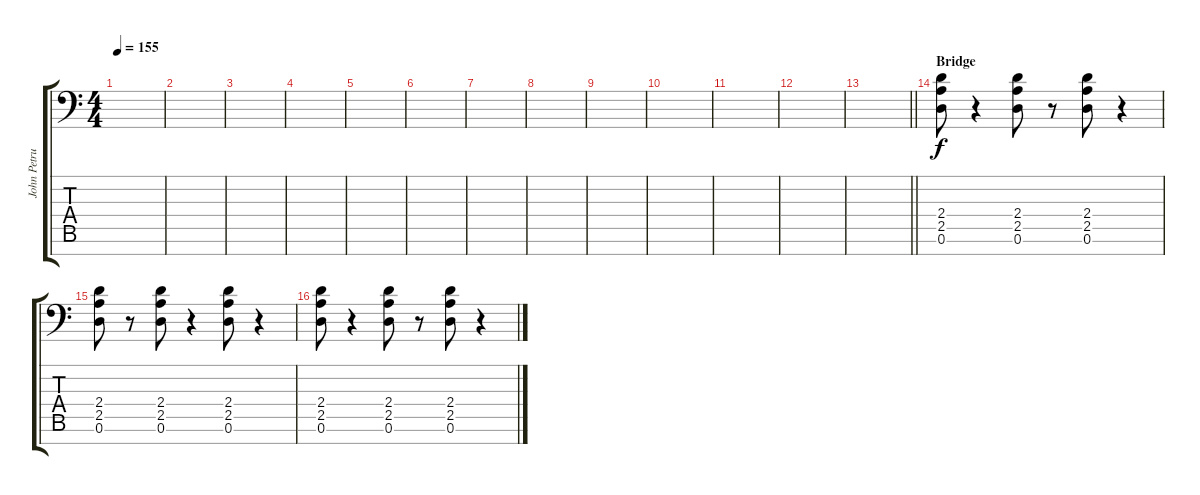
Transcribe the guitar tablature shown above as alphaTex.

\track ("John Petrucci (Rhythm)" "John Petru") {instrument distortionguitar}
\staff {score tabs}
\tuning (D4 A3 F3 C3 G2 D2 A1) {hide}
\ts (4 4)
\tempo 155
\clef f4
\ks c
|
|
|
|
|
|
|
|
|
|
|
|
\barLineRight lightlight
|
\section ("" "Bridge")
(2.4 2.5 0.6).8 r.4 (2.4 2.5 0.6).8 r.8 (2.4 2.5 0.6).8 r.4 |
(2.4 2.5 0.6).8 r.8 (2.4 2.5 0.6).8 r.4 (2.4 2.5 0.6).8 r.4 |
(2.4 2.5 0.6).8 r.4 (2.4 2.5 0.6).8 r.8 (2.4 2.5 0.6).8 r.4
